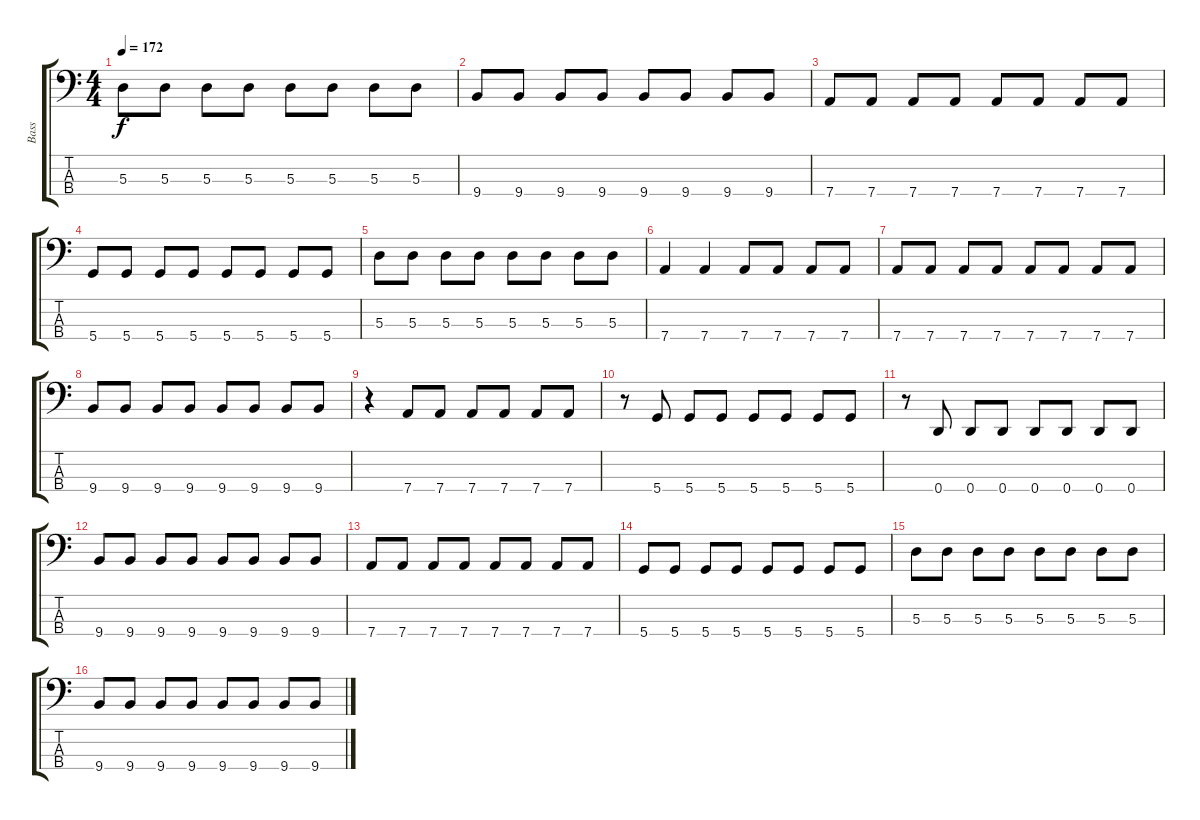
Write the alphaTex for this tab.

\track ("Bass" "Bass") {instrument electricbasspick}
\staff {score tabs}
\tuning (G2 D2 A1 D1) {hide}
\ts (4 4)
\tempo 172
\clef f4
\ks c
5.3.8{dy f} 5.3.8 5.3.8 5.3.8 5.3.8 5.3.8 5.3.8 5.3.8 |
9.4.8 9.4.8 9.4.8 9.4.8 9.4.8 9.4.8 9.4.8 9.4.8 |
7.4.8 7.4.8 7.4.8 7.4.8 7.4.8 7.4.8 7.4.8 7.4.8 |
5.4.8 5.4.8 5.4.8 5.4.8 5.4.8 5.4.8 5.4.8 5.4.8 |
5.3.8 5.3.8 5.3.8 5.3.8 5.3.8 5.3.8 5.3.8 5.3.8 |
7.4.4 7.4.4 7.4.8 7.4.8 7.4.8 7.4.8 |
7.4.8 7.4.8 7.4.8 7.4.8 7.4.8 7.4.8 7.4.8 7.4.8 |
9.4.8 9.4.8 9.4.8 9.4.8 9.4.8 9.4.8 9.4.8 9.4.8 |
r.4 7.4.8 7.4.8 7.4.8 7.4.8 7.4.8 7.4.8 |
r.8 5.4.8 5.4.8 5.4.8 5.4.8 5.4.8 5.4.8 5.4.8 |
r.8 0.4.8 0.4.8 0.4.8 0.4.8 0.4.8 0.4.8 0.4.8 |
9.4.8 9.4.8 9.4.8 9.4.8 9.4.8 9.4.8 9.4.8 9.4.8 |
7.4.8 7.4.8 7.4.8 7.4.8 7.4.8 7.4.8 7.4.8 7.4.8 |
5.4.8 5.4.8 5.4.8 5.4.8 5.4.8 5.4.8 5.4.8 5.4.8 |
5.3.8 5.3.8 5.3.8 5.3.8 5.3.8 5.3.8 5.3.8 5.3.8 |
9.4.8 9.4.8 9.4.8 9.4.8 9.4.8 9.4.8 9.4.8 9.4.8
